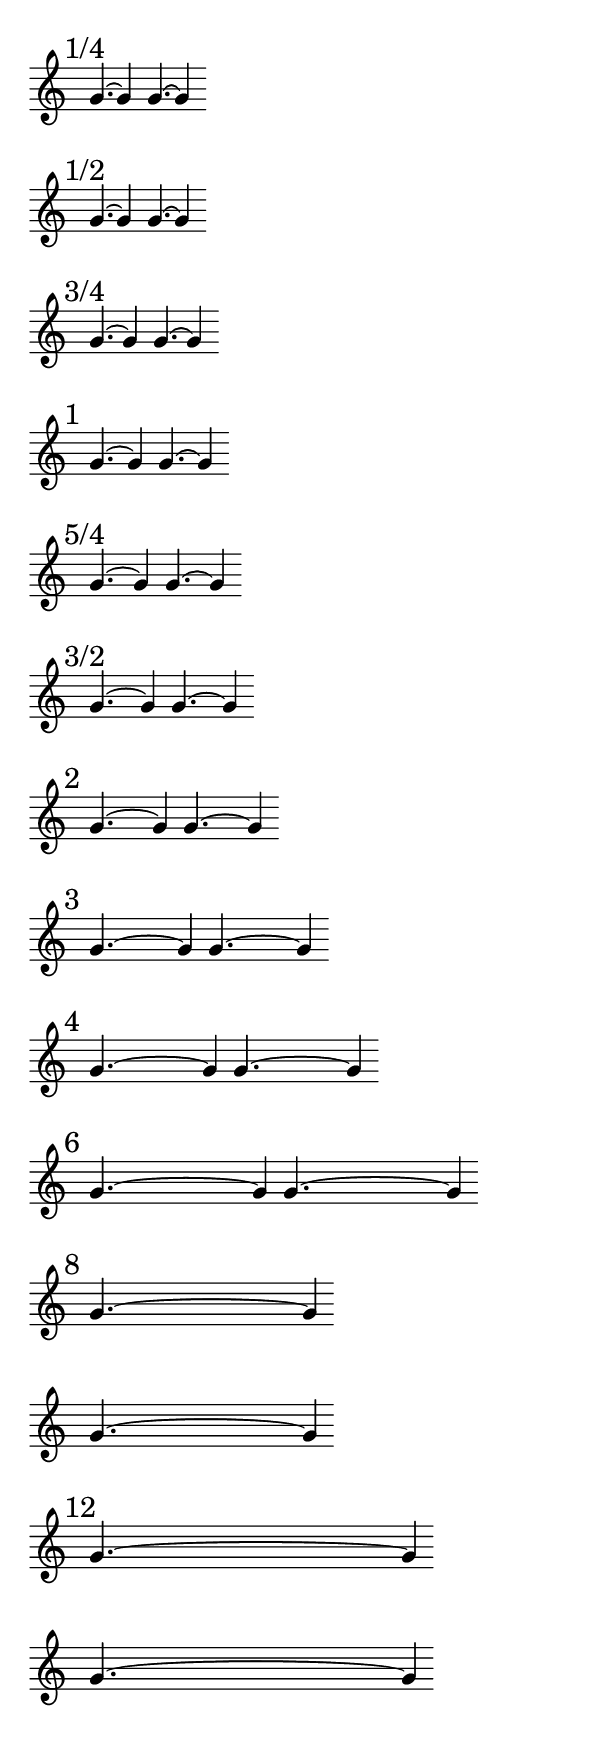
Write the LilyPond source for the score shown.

\version "2.16.2"

\paper { indent = 0  ragged-right = ##t paper-width = 10 \cm line-width = 9 \cm }

br = { \bar "" \break }

% #(set-global-staff-size 10)

\layout { \context { \Voice \override Tie #'direction = #UP } }

\transpose d g

\new Staff \with { \remove Time_signature_engraver } { \time 9999/1 \set tieWaitForNote = ##t 
    \mark "1/4"
    d'4.*1/4 ~ d'4
    \bar "" 
    \shape Tie #'((-0.15 . -0.4)(-0.1 . -0.1)(-0.05 . -0.1)(-0.0 . -0.4))
    \once \override Dots #'extra-offset = #'(-0.1 . -0.0)
    d'4.*1/4 ~ d'4
    \br 
    
    \mark "1/2"
    d'4.*1/2 ~ d'4
    \bar ""
    \shape Tie #'((-0.15 . -0.4)(-0.1 . -0.1)(-0.05 . -0.1)(-0.0 . -0.4))
    \once \override Dots #'extra-offset = #'(-0.1 . -0.0)
    d'4.*1/2 ~ d'4
    \br
    
    \mark "3/4"
    d'4.*3/4 ~ d'4
    \bar "" 
    \shape Tie #'((-0.1 . -0.4)(-0.1 . -0.2)(-0.0 . -0.2)(-0.0 . -0.4))
    \once \override Dots #'extra-offset = #'(-0.0 . -0.0)
    d'4.*3/4 ~ d'4
    \br
    
    \mark "1"
    d'4. ~ d'4
    \bar "" 
    \shape Tie #'((0 . -0.45)(0 . -0.3)(-0.3 . -0.3)(-0.3 . -0.45))
    \once \override Dots #'extra-offset = #'(0.1 . -0.02)
    d'4. ~ d'4
    \br
    
    \mark "5/4"
    d'4. ~ s16 d'4
    \bar "" 
    \shape Tie #'((0 . -0.45)(0 . -0.35)(-0.3 . -0.35)(-0.3 . -0.45))
    \once \override Dots #'extra-offset = #'(0.1 . -0.04)
    d'4. ~ s16 d'4
    \br
    
    \mark "3/2"
    d'4. ~ s8 d'4
    \bar "" 
    \shape Tie #'((0 . -0.45)(0 . -0.4)(-0.3 . -0.4)(-0.3 . -0.45))
    \once \override Dots #'extra-offset = #'(0.1 . -0.05)
    d'4. ~ s8 d'4
    \br
        
    \mark "2"
    d'4. ~ s4 d'4
    \bar "" 
    \shape Tie #'((0 . -0.45)(0 . -0.45)(-0.3 . -0.45)(-0.3 . -0.45))
    \once \override Dots #'extra-offset = #'(0.1 . -0.05)
    d'4. ~ s4 d'4
    \br
    
    \mark "3"
    d'4. ~ s2 d'4
    \bar "" 
    \shape Tie #'((-0.75 . 0)(-0.6 . 0)(-0.3 . 0)(-0.3 . 0))
    \once \override Dots #'extra-offset = #'(0.1 . -0.05)
    d'4. ~ s2 d'4
    \br
    
    \mark "4"
    d'4. ~ s2. d'4
    \bar "" 
    \shape Tie #'((-0.75 . 0)(-0.6 . 0)(-0.3 . 0)(-0.3 . 0))
    \once \override Dots #'extra-offset = #'(0.15 . -0.05)
    d'4. ~ s2. d'4
    \br
    
    \mark "6"
    d'4. ~ s1 s4 d'4
    \bar "" 
    \shape Tie #'((-0.75 . 0)(-0.6 . 0.1)(-0.3 . 0.1)(-0.3 . 0))
    \once \override Dots #'extra-offset = #'(0.2 . -0.05)
    d'4. ~ s1 s4 d'4
    \br
    
    \mark "8"
    d'4. ~ s1.. d'4
    \bar "" 
    \shape Tie #'((-0.75 . 0)(-0.6 . 0.2)(-0.3 . 0.2)(-0.3 . 0))
    \once \override Dots #'extra-offset = #'(0.25 . -0.05)
    d'4. ~ s1.. d'4
    \br
    
    \mark "12"
    d'4. ~ s1 s1 s2. d'4
    \bar "" 
    \shape Tie #'((-0.75 . 0)(-0.6 . 0.3)(-0.3 . 0.3)(-0.3 . 0))
    \once \override Dots #'extra-offset = #'(0.3 . -0.05)
    d'4. ~ s1 s1 s2. d'4
    \br
  }
